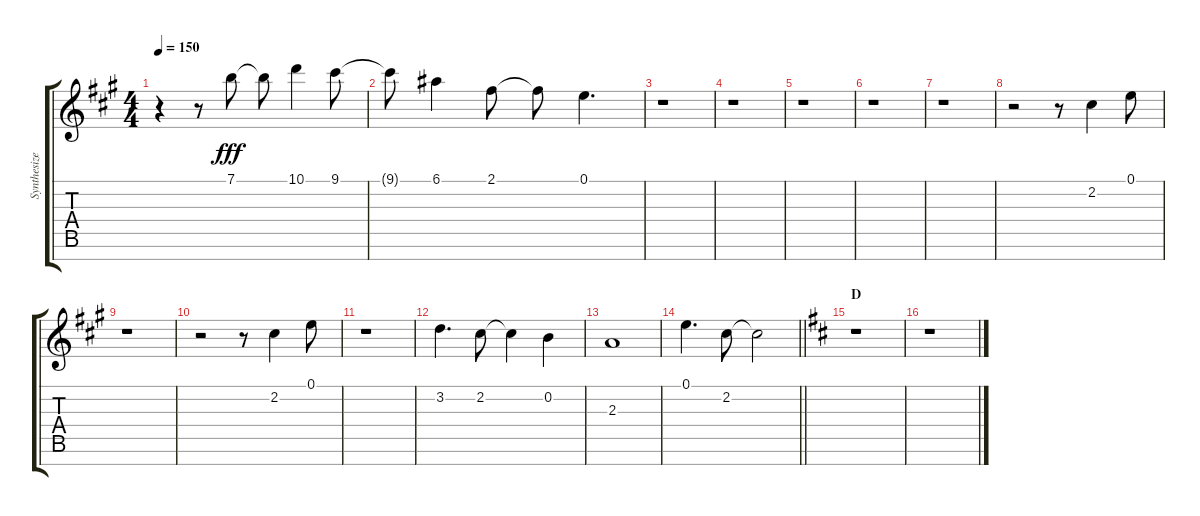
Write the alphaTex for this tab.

\track ("Synthesizer I" "Synthesize") {instrument lead2sawtooth}
\staff {score tabs}
\tuning (E5 B4 G4 D4 A3 E3 B2) {hide}
\ts (4 4)
\tempo 150
\clef g2
\ks a
r.4{dy f} r.8 7.1.8{dy fff} 7.1{t}.8 10.1.4 9.1.8 |
9.1{t}.8 6.1.4 2.1.8 2.1{t}.8 0.1.4{d} |
r.1 |
r.1 |
r.1 |
r.1 |
r.1 |
r.2 r.8 2.2.4 0.1.8 |
r.1 |
r.2 r.8 2.2.4 0.1.8 |
r.1 |
3.2.4{d} 2.2.8 2.2{t}.4 0.2.4 |
2.3.1 |
\barLineRight lightlight
0.1.4{d} 2.2.8 2.2{t}.2 |
\section ("" "D")
\ks d
r.1 |
r.1
